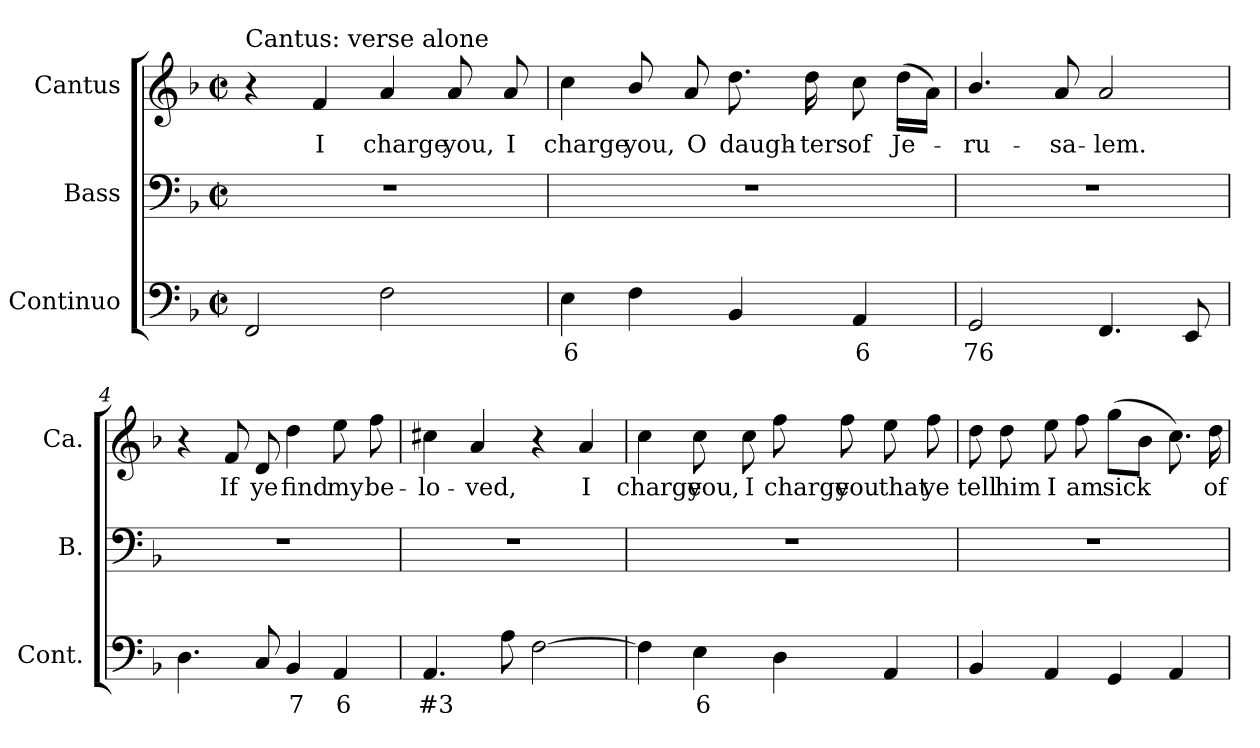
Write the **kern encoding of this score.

**kern	**text	**kern	**kern	**text
*part3	*part3	*part2	*part1	*part1
*staff3	*staff3	*staff2	*staff1	*staff1
*I"Continuo	*	*I"Bass	*I"Cantus	*
*I'Cont.	*	*I'B.	*I'Ca.	*
!!LO:PB:g=z
*clefF4	*	*clefF4	*clefG2	*
*k[b-]	*	*k[b-]	*k[b-]	*
*F:	*	*F:	*F:	*
*M2/2	*	*M2/2	*M2/2	*
*met(c|)	*	*met(c|)	*met(c|)	*
=1	=1	=1	=1	=1
!	!	!	!LO:TX:a:t=Cantus&colon; verse alone	!
2FFi/	.	1r	4r	.
!	!	!	!	!LO:LY:b:color=#000000
.	.	.	4fi/	I
!	!	!	!	!LO:LY:b:color=#000000
2Fi\	.	.	4ai/	charge
!	!	!	!	!LO:LY:b:color=#000000
.	.	.	8ai/	you,
!	!	!	!	!LO:LY:b:color=#000000
.	.	.	8ai/	I
=2	=2	=2	=2	=2
!	!LO:LY:b:color=#000000	!	!	!
!	!	!	!	!LO:LY:b:color=#000000
4Ei\	6	1r	4cci\	charge
!	!	!	!	!LO:LY:b:color=#000000
4Fi\	.	.	8b-i/	you,
!	!	!	!	!LO:LY:b:color=#000000
.	.	.	8ai/	O
!	!	!	!	!LO:LY:b:color=#000000
4BB-i/	.	.	8.ddi\	daugh-
!	!	!	!	!LO:LY:b:color=#000000
.	.	.	16ddi\	-ters
!	!LO:LY:b:color=#000000	!	!	!
!	!	!	!	!LO:LY:b:color=#000000
4AAi/	6	.	8cci\	of
!	!	!	!	!LO:LY:b:color=#000000
.	.	.	(16ddi\LL	Je-
.	.	.	16ai\JJ)	.
=3	=3	=3	=3	=3
!	!LO:LY:b:color=#000000	!	!	!
!	!	!	!	!LO:LY:b:color=#000000
2GGi/	76	1r	4.b-i/	-ru-
!	!	!	!	!LO:LY:b:color=#000000
.	.	.	8ai/	-sa-
!	!	!	!	!LO:LY:b:color=#000000
4.FFi/	.	.	2ai/	-lem.
8EEi/	.	.	.	.
=4	=4	=4	=4	=4
4.Di\	.	1r	4r	.
!	!	!	!	!LO:LY:b:color=#000000
.	.	.	8fi/	If
!	!	!	!	!LO:LY:b:color=#000000
8Ci/	.	.	8di/	ye
!	!LO:LY:b:color=#000000	!	!	!
!	!	!	!	!LO:LY:b:color=#000000
4BB-i/	7	.	4ddi\	find
!	!LO:LY:b:color=#000000	!	!	!
!	!	!	!	!LO:LY:b:color=#000000
4AAi/	6	.	8eei\	my
!	!	!	!	!LO:LY:b:color=#000000
.	.	.	8ffi\	be-
=5	=5	=5	=5	=5
!	!LO:LY:b:color=#000000	!	!	!
!	!	!	!	!LO:LY:b:color=#000000
4.AAi/	#3	1r	4cc#Xi\	-lo-
!	!	!	!	!LO:LY:b:color=#000000
.	.	.	4ai/	-ved,
8Ai\	.	.	.	.
[2Fi\	.	.	4r	.
!	!	!	!	!LO:LY:b:color=#000000
.	.	.	4ai/	I
!!LO:LB:g=z
=6	=6	=6	=6	=6
!	!	!	!	!LO:LY:b:color=#000000
4Fi\]	.	1r	4cci\	charge
!	!LO:LY:b:color=#000000	!	!	!
!	!	!	!	!LO:LY:b:color=#000000
4Ei\	6	.	8cci\	you,
!	!	!	!	!LO:LY:b:color=#000000
.	.	.	8cci\	I
!	!	!	!	!LO:LY:b:color=#000000
4Di\	.	.	8ffi\	charge
!	!	!	!	!LO:LY:b:color=#000000
.	.	.	8ffi\	you
!	!	!	!	!LO:LY:b:color=#000000
4AAi/	.	.	8eei\	that
!	!	!	!	!LO:LY:b:color=#000000
.	.	.	8ffi\	ye
=7	=7	=7	=7	=7
!	!	!	!	!LO:LY:b:color=#000000
4BB-i/	.	1r	8ddi\	tell
!	!	!	!	!LO:LY:b:color=#000000
.	.	.	8ddi\	him
!	!	!	!	!LO:LY:b:color=#000000
4AAi/	.	.	8eei\	I
!	!	!	!	!LO:LY:b:color=#000000
.	.	.	8ffi\	am
!	!	!	!	!LO:LY:b:color=#000000
4GGi/	.	.	(8ggi\L	sick
.	.	.	8b-i\J	.
4AAi/	.	.	8.cci\)	.
!	!	!	!	!LO:LY:b:color=#000000
.	.	.	16ddi\	of
=	=	=	=	=
*-	*-	*-	*-	*-
